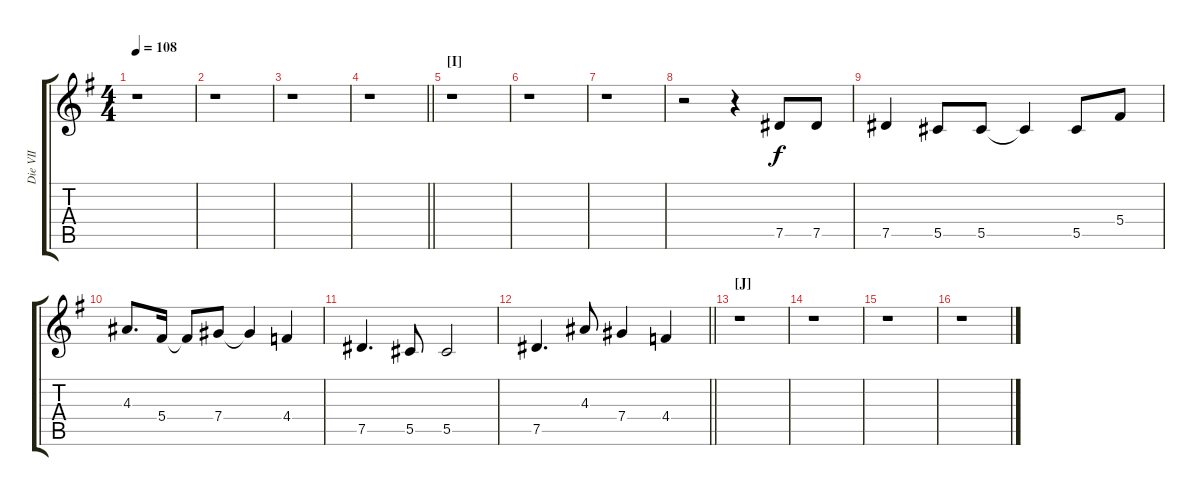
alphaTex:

\track ("Die VII" "Die VII") {instrument acousticguitarsteel}
\staff {score tabs}
\tuning (Eb4 Bb3 Gb3 Db3 Ab2 Db2) {hide}
\ts (4 4)
\tempo 108
\clef g2
\ks g
r.1{dy f} |
r.1 |
r.1 |
\barLineRight lightlight
r.1 |
\section ("" "[I]")
r.1 |
r.1 |
r.1 |
r.2{volume 9} r.4 7.5.8 7.5.8 |
7.5.4 5.5.8 5.5.8 5.5{t}.4 5.5.8 5.4.8 |
4.3.8{d} 5.4.16 5.4{t}.8 7.4.8 7.4{t}.4 4.4.4 |
7.5.4{d} 5.5.8 5.5.2 |
\barLineRight lightlight
7.5.4{d} 4.3.8 7.4.4 4.4.4 |
\section ("" "[J]")
r.1 |
r.1 |
r.1 |
r.1
